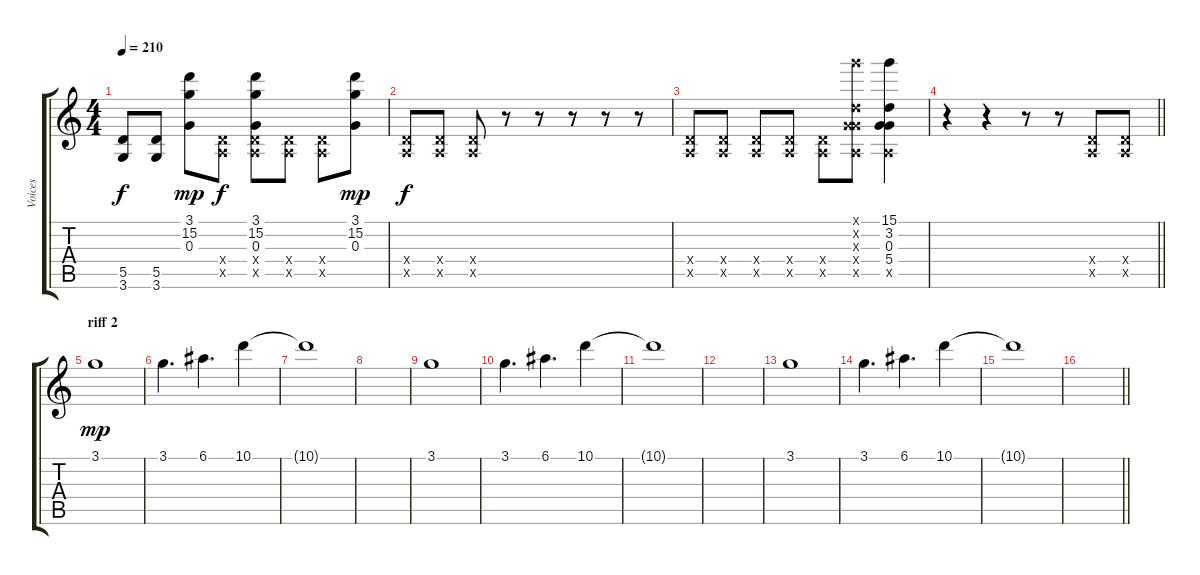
\track ("Voices " "Voices ") {instrument overdrivenguitar}
\staff {score tabs}
\tuning (E4 B3 G3 D3 A2 E2) {hide}
\ts (4 4)
\tempo 210
\clef g2
\ks c
(5.5 3.6).8{dy f} (5.5 3.6).8 (3.1 15.2 0.3).8{dy mp} (0.4{x} 0.5{x}).8{dy f} (3.1 15.2 0.3 0.4{x} 0.5{x}).8 (0.4{x} 0.5{x}).8 (0.4{x} 0.5{x}).8 (3.1 15.2 0.3).8{dy mp} |
(0.4{x} 0.5{x}).8{dy f} (0.4{x} 0.5{x}).8 (0.4{x} 0.5{x}).8 r.8 r.8 r.8 r.8 r.8 |
(0.4{x} 0.5{x}).8 (0.4{x} 0.5{x}).8 (0.4{x} 0.5{x}).8 (0.4{x} 0.5{x}).8 (0.4{x} 0.5{x}).8 (15.1{x} 3.2{x} 0.3{x} 5.4{x} 0.5{x}).8 (15.1 3.2 0.3 5.4 0.5{x}).4 |
\barLineRight lightlight
r.4 r.4 r.8 r.8 (0.4{x} 0.5{x}).8 (0.4{x} 0.5{x}).8 |
\section ("" "riff 2")
3.1.1{dy mp} |
3.1.4{d} 6.1.4{d} 10.1.4 |
10.1{t}.1 |
|
3.1.1 |
3.1.4{d} 6.1.4{d} 10.1.4 |
10.1{t}.1 |
|
3.1.1 |
3.1.4{d} 6.1.4{d} 10.1.4 |
10.1{t}.1 |
\barLineRight lightlight
